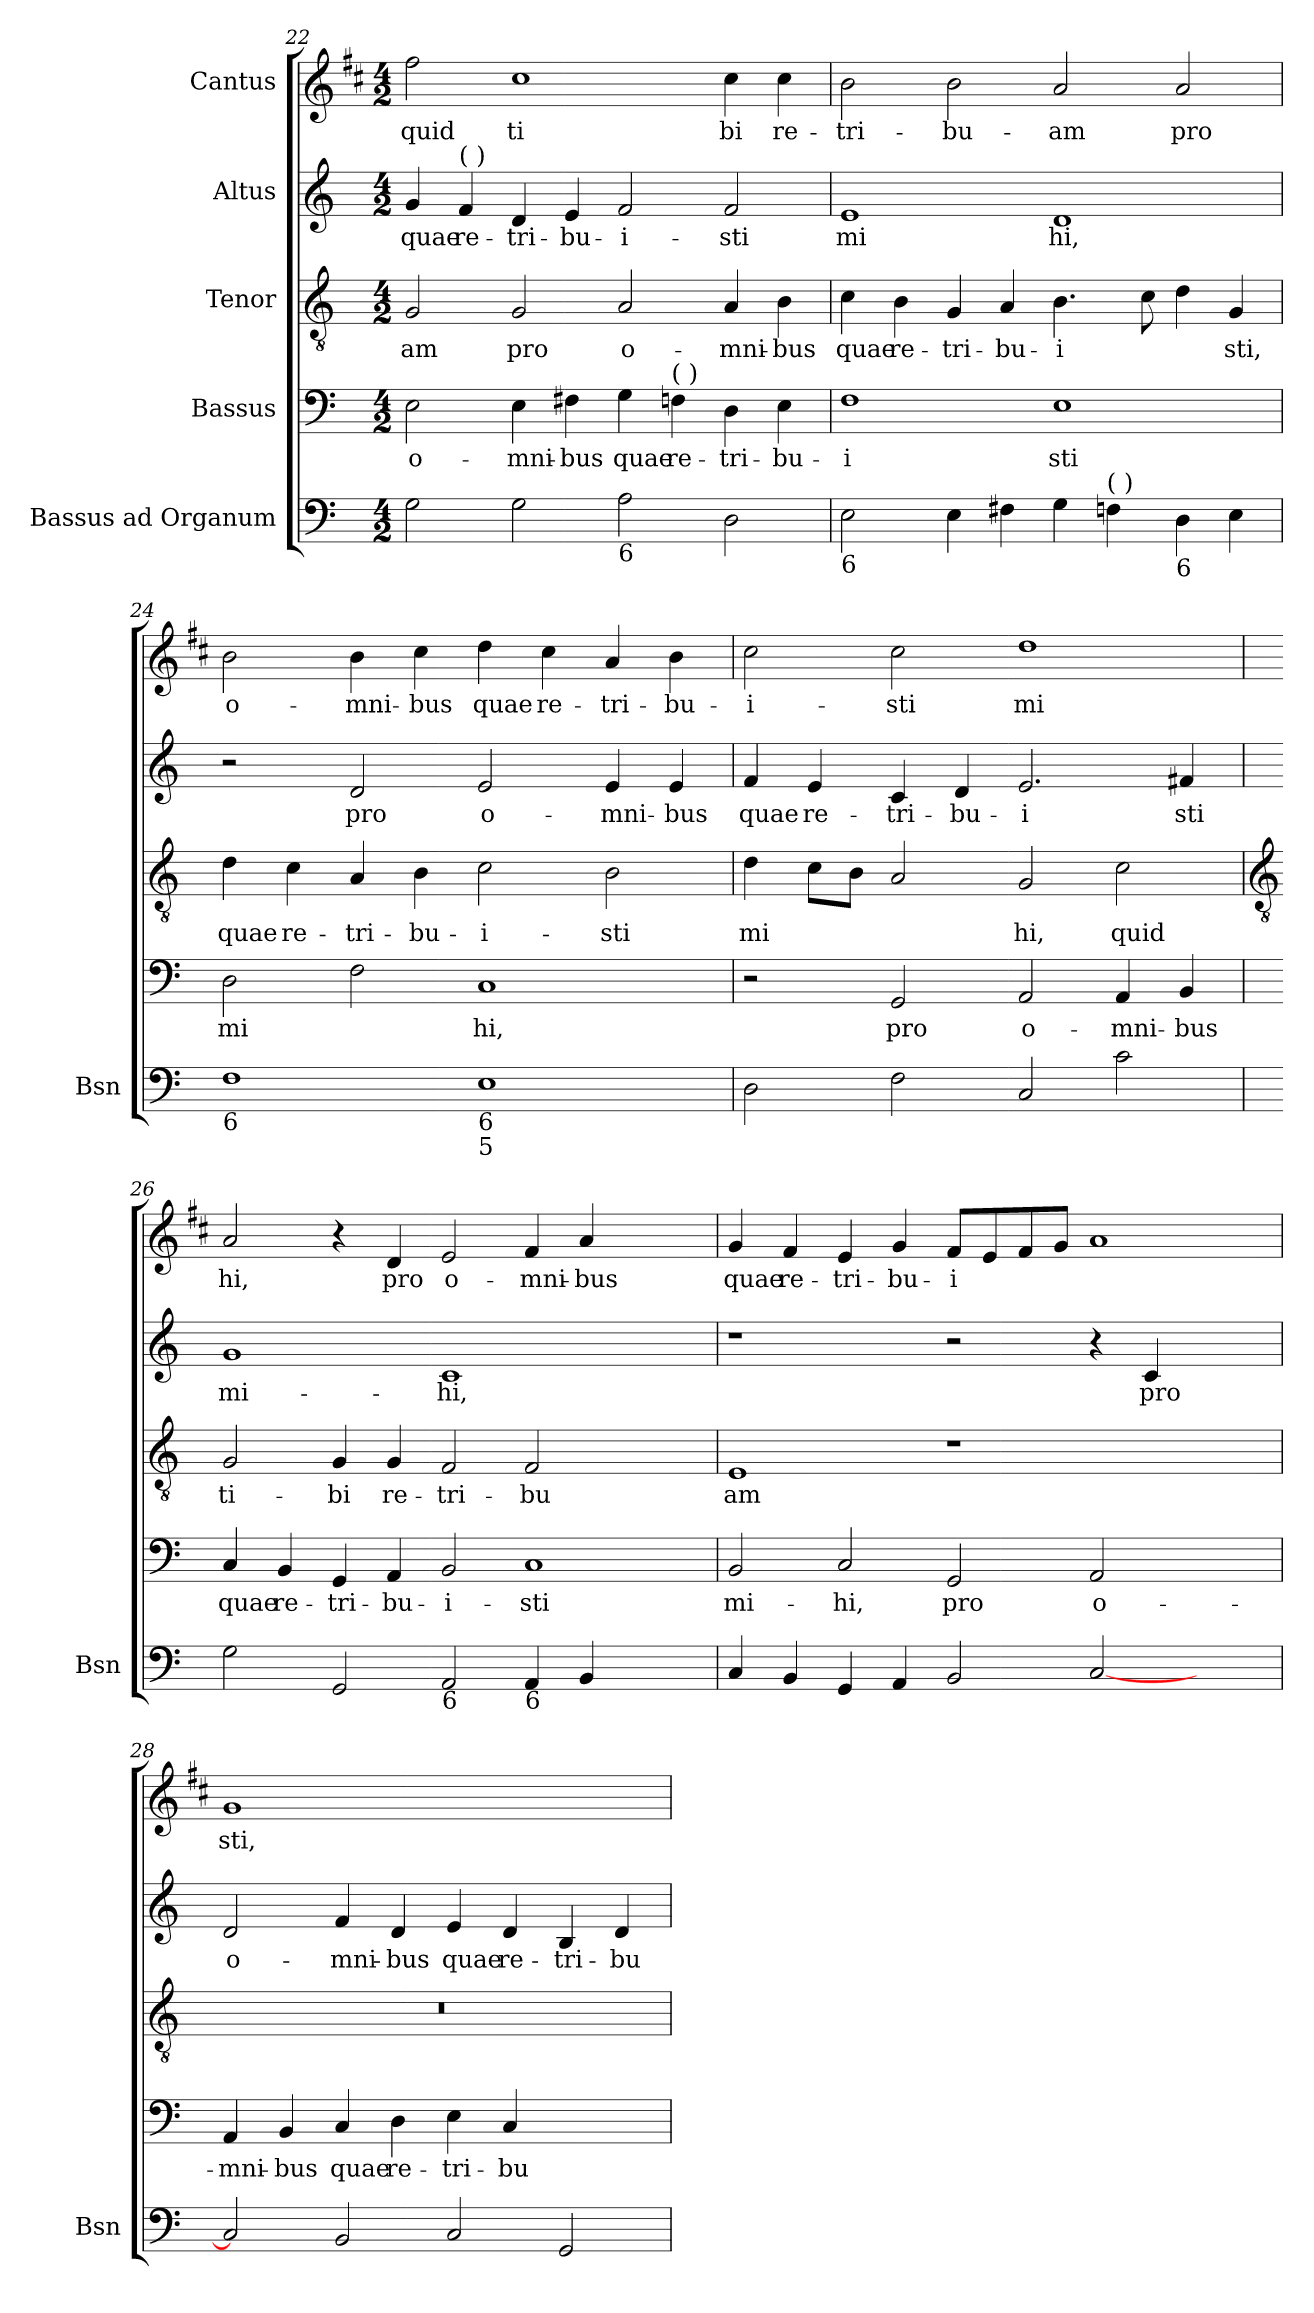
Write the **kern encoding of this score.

**kern	**kern	**text	**kern	**text	**kern	**text	**kern	**text
*part5	*part4	*part4	*part3	*part3	*part2	*part2	*part1	*part1
*staff5	*staff4	*staff4	*staff3	*staff3	*staff2	*staff2	*staff1	*staff1
*I"Bassus ad Organum	*I"Bassus	*	*I"Tenor	*	*I"Altus	*	*I"Cantus	*
*I'Bsn	*	*	*	*	*	*	*	*
!!LO:LB:g=z
*clefF4	*clefF4	*	*clefGv2	*	*clefG2	*	*clefG2	*
*	*	*	*	*	*	*	*ITrd1c2	*
*k[]	*k[]	*	*k[]	*	*k[]	*	*k[]	*
*C:	*C:	*	*C:	*	*C:	*	*C:	*
*M4/2	*M4/2	*	*M4/2	*	*M4/2	*	*M4/2	*
=22	=22	=22	=22	=22	=22	=22	=22	=22
!	!	!LO:LY:b	!	!LO:LY:b	!	!LO:LY:b	!	!LO:LY:b
2G	2E	o-	2G	am	4g	quae	2ee	quid
!	!	!	!	!	!LO:TX:a:t=(  )	!	!	!
!	!	!	!	!	!	!LO:LY:b	!	!
.	.	.	.	.	4f	re-	.	.
!	!	!LO:LY:b	!	!LO:LY:b	!	!LO:LY:b	!	!LO:LY:b
2G	4E	-mni-	2G	pro	4d	-tri-	1b	ti
!	!	!LO:LY:b	!	!	!	!LO:LY:b	!	!
.	4F#X	-bus	.	.	4e	-bu-	.	.
!LO:TX:b:t=6	!	!	!	!	!	!	!	!
!	!	!LO:LY:b	!	!LO:LY:b	!	!LO:LY:b	!	!
2A	4G	quae	2A	o-	2f	-i-	.	.
!	!LO:TX:a:t=(  )	!	!	!	!	!	!	!
!	!	!LO:LY:b	!	!	!	!	!	!
.	4F	re-	.	.	.	.	.	.
!	!	!LO:LY:b	!	!LO:LY:b	!	!LO:LY:b	!	!LO:LY:b
2D	4D	-tri-	4A	-mni-	2f	-sti	4b	bi
!	!	!LO:LY:b	!	!LO:LY:b	!	!	!	!LO:LY:b
.	4E	-bu-	4B	-bus	.	.	4b	re-
=23	=23	=23	=23	=23	=23	=23	=23	=23
!LO:TX:b:t=6	!	!	!	!	!	!	!	!
!	!	!LO:LY:b	!	!LO:LY:b	!	!LO:LY:b	!	!LO:LY:b
2E	1F	-i	4c	quae	1e	mi	2a	-tri-
!	!	!	!	!LO:LY:b	!	!	!	!
.	.	.	4B	re-	.	.	.	.
!	!	!	!	!LO:LY:b	!	!	!	!LO:LY:b
4E	.	.	4G	-tri-	.	.	2a	-bu-
!	!	!	!	!LO:LY:b	!	!	!	!
4F#X	.	.	4A	-bu-	.	.	.	.
!	!	!LO:LY:b	!	!LO:LY:b	!	!LO:LY:b	!	!LO:LY:b
4G	1E	sti	4.B	-i	1d	hi,	2g	-am
!LO:TX:a:t=(  )	!	!	!	!	!	!	!	!
4F	.	.	.	.	.	.	.	.
.	.	.	8c	.	.	.	.	.
!LO:TX:b:t=6	!	!	!	!	!	!	!	!
!	!	!	!	!	!	!	!	!LO:LY:b
4D	.	.	4d	.	.	.	2g	pro
!	!	!	!	!LO:LY:b	!	!	!	!
4E	.	.	4G	sti,	.	.	.	.
=24	=24	=24	=24	=24	=24	=24	=24	=24
!LO:TX:b:t=6	!	!	!	!	!	!	!	!
!	!	!LO:LY:b	!	!LO:LY:b	!	!	!	!LO:LY:b
1F	2D	mi	4d	quae	2r	.	2a	o-
!	!	!	!	!LO:LY:b	!	!	!	!
.	.	.	4c	re-	.	.	.	.
!	!	!	!	!LO:LY:b	!	!LO:LY:b	!	!LO:LY:b
.	2F	.	4A	-tri-	2d	pro	4a	-mni-
!	!	!	!	!LO:LY:b	!	!	!	!LO:LY:b
.	.	.	4B	-bu-	.	.	4b	-bus
!LO:TX:b:t=6	!	!	!	!	!	!	!	!
!LO:TX:b:t=5	!	!	!	!	!	!	!	!
!	!	!LO:LY:b	!	!LO:LY:b	!	!LO:LY:b	!	!LO:LY:b
1E	1C	hi,	2c	-i-	2e	o-	4cc	quae
!	!	!	!	!	!	!	!	!LO:LY:b
.	.	.	.	.	.	.	4b	re-
!	!	!	!	!LO:LY:b	!	!LO:LY:b	!	!LO:LY:b
.	.	.	2B	-sti	4e	-mni-	4g	-tri-
!	!	!	!	!	!	!LO:LY:b	!	!LO:LY:b
.	.	.	.	.	4e	-bus	4a	-bu-
!!LO:LB:g=z
=25	=25	=25	=25	=25	=25	=25	=25	=25
!	!	!	!	!LO:LY:b	!	!LO:LY:b	!	!LO:LY:b
2D	2r	.	4d	mi	4f	quae	2b	-i-
!	!	!	!	!	!	!LO:LY:b	!	!
.	.	.	8cL	.	4e	re-	.	.
.	.	.	8BJ	.	.	.	.	.
!	!	!LO:LY:b	!	!	!	!LO:LY:b	!	!LO:LY:b
2F	2GG	pro	2A	.	4c	-tri-	2b	-sti
!	!	!	!	!	!	!LO:LY:b	!	!
.	.	.	.	.	4d	-bu-	.	.
!	!	!LO:LY:b	!	!LO:LY:b	!	!LO:LY:b	!	!LO:LY:b
2C	2AA	o-	2G	hi,	2.e	-i	1cc	mi
!	!	!LO:LY:b	!	!LO:LY:b	!	!	!	!
2c	4AA	-mni-	2c	quid	.	.	.	.
!	!	!LO:LY:b	!	!	!	!LO:LY:b	!	!
.	4BB	-bus	.	.	4f#X	sti	.	.
!!LO:LB:g=z
=26	=26	=26	=26	=26	=26	=26	=26	=26
*	*	*	*clefGv2	*	*	*	*	*
!	!	!LO:LY:b	!	!LO:LY:b	!	!LO:LY:b	!	!LO:LY:b
2G	4C	quae	2G	ti-	1g	mi-	2g	hi,
!	!	!LO:LY:b	!	!	!	!	!	!
.	4BB	re-	.	.	.	.	.	.
!	!	!LO:LY:b	!	!LO:LY:b	!	!	!	!
2GG	4GG	-tri-	4G	-bi	.	.	4r	.
!	!	!LO:LY:b	!	!LO:LY:b	!	!	!	!LO:LY:b
.	4AA	-bu-	4G	re-	.	.	4c	pro
!LO:TX:b:t=6	!	!	!	!	!	!	!	!
!	!	!LO:LY:b	!	!LO:LY:b	!	!LO:LY:b	!	!LO:LY:b
2AA	2BB	-i-	2F	-tri-	1c	-hi,	2d	o-
!LO:TX:b:t=6	!	!	!	!	!	!	!	!
!	!	!LO:LY:b	!	!LO:LY:b	!	!	!	!LO:LY:b
4AA	1C	-sti	2F	-bu	.	.	4e	-mni-
!	!	!	!	!	!	!	!	!LO:LY:b
4BB	.	.	.	.	.	.	4g	-bus
2ryy	.	.	2ryy	.	2ryy	.	2ryy	.
=27	=27	=27	=27	=27	=27	=27	=27	=27
!	!	!LO:LY:b	!	!LO:LY:b	!	!	!	!LO:LY:b
4C	2BB	mi-	1E	am	1r	.	4f	quae
!	!	!	!	!	!	!	!	!LO:LY:b
4BB	.	.	.	.	.	.	4e	re-
!	!	!LO:LY:b	!	!	!	!	!	!LO:LY:b
4GG	2C	-hi,	.	.	.	.	4d	-tri-
!	!	!	!	!	!	!	!	!LO:LY:b
4AA	.	.	.	.	.	.	4f	-bu-
!	!	!LO:LY:b	!	!	!	!	!	!LO:LY:b
2BB	2GG	pro	1r	.	2r	.	8eL	-i
.	.	.	.	.	.	.	8d	.
.	.	.	.	.	.	.	8e	.
.	.	.	.	.	.	.	8fJ	.
!	!	!LO:LY:b	!	!	!	!	!	!
[2C	2AA	o-	.	.	4r	.	1g	.
!	!	!	!	!	!	!LO:LY:b	!	!
.	.	.	.	.	4c	pro	.	.
2ryy	2ryy	.	2ryy	.	2ryy	.	.	.
=28	=28	=28	=28	=28	=28	=28	=28	=28
!	!	!LO:LY:b	!	!	!	!LO:LY:b	!	!LO:LY:b
2C]	4AA	-mni-	0r	.	2d	o-	1f	sti,
!	!	!LO:LY:b	!	!	!	!	!	!
.	4BB	-bus	.	.	.	.	.	.
!	!	!LO:LY:b	!	!	!	!LO:LY:b	!	!
2BB	4C	quae	.	.	4f	-mni-	.	.
!	!	!LO:LY:b	!	!	!	!LO:LY:b	!	!
.	4D	re-	.	.	4d	-bus	.	.
!	!	!LO:LY:b	!	!	!	!LO:LY:b	!	!LO:LY:b
2C	4E	-tri-	.	.	4e	quae	[2eyy	mi
!	!	!LO:LY:b	!	!	!	!LO:LY:b	!	!
.	4C	-bu-	.	.	4d	re-	.	.
!	!	!	!	!	!	!LO:LY:b	!	!
2GG	2ryy	.	.	.	4B	-tri-	2ryy	.
!	!	!	!	!	!	!LO:LY:b	!	!
.	.	.	.	.	4d	-bu-	.	.
=	=	=	=	=	=	=	=	=
*-	*-	*-	*-	*-	*-	*-	*-	*-
